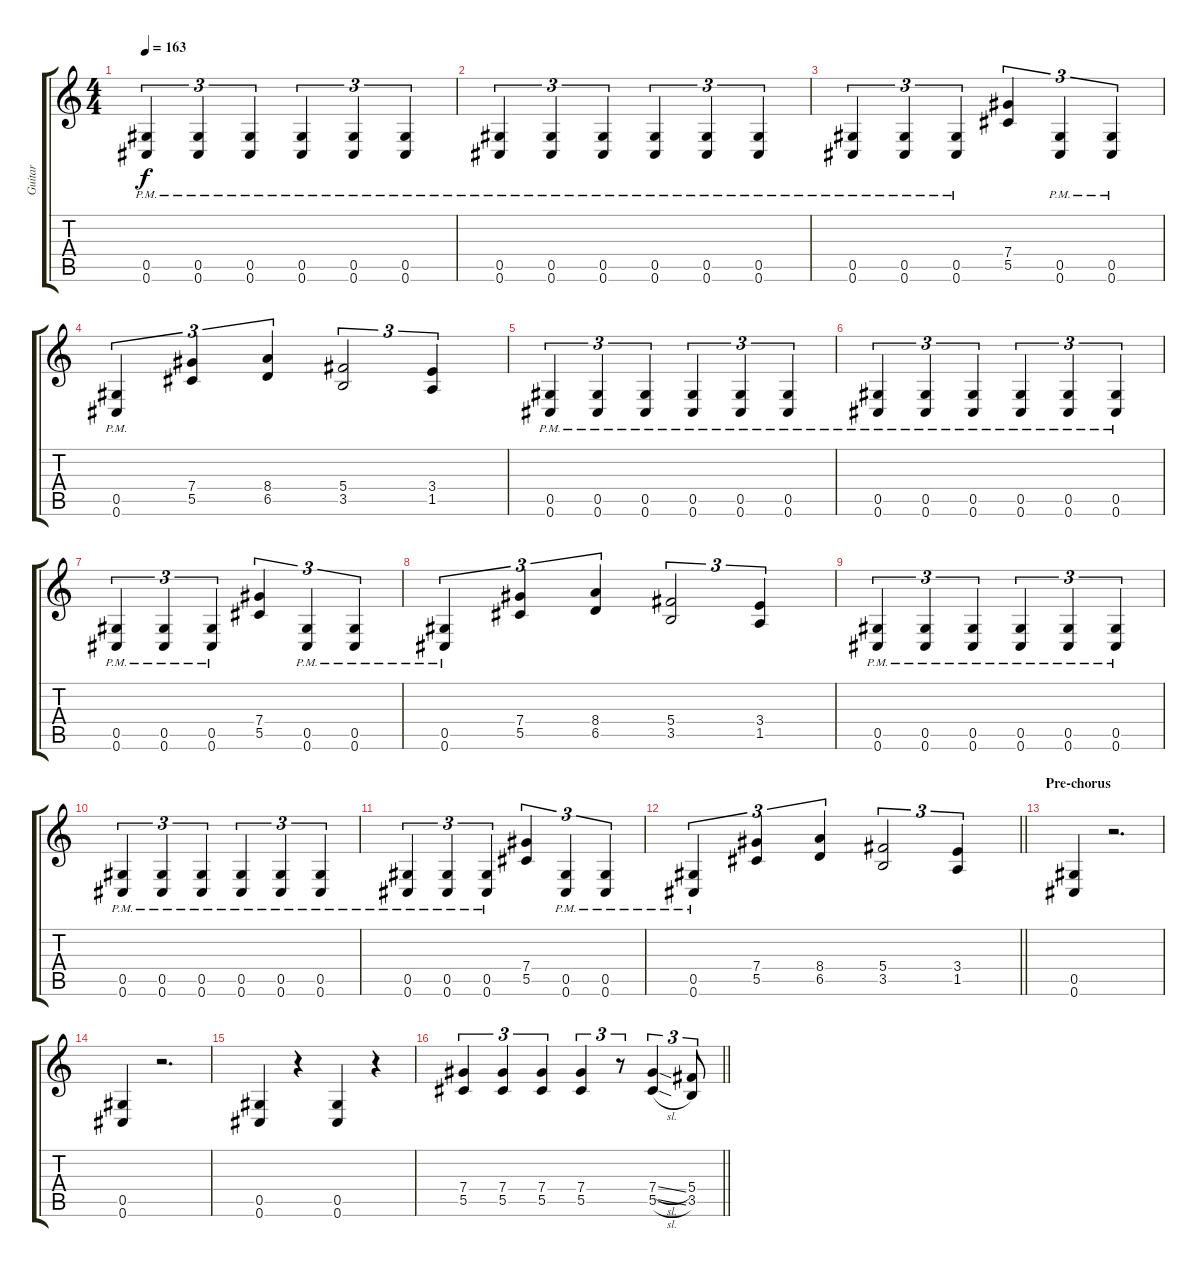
\track ("Guitar" "Guitar") {instrument distortionguitar}
\staff {score tabs}
\tuning (Eb4 Bb3 Gb3 Db3 Ab2 Db2) {hide}
\ts (4 4)
\tempo 163
\clef g2
\ks c
(0.5{pm} 0.6{pm}).4{tu (3 2) dy f} (0.5{pm} 0.6{pm}).4{tu (3 2)} (0.5{pm} 0.6{pm}).4{tu (3 2)} (0.5{pm} 0.6{pm}).4{tu (3 2)} (0.5{pm} 0.6{pm}).4{tu (3 2)} (0.5{pm} 0.6{pm}).4{tu (3 2)} |
(0.5{pm} 0.6{pm}).4{tu (3 2)} (0.5{pm} 0.6{pm}).4{tu (3 2)} (0.5{pm} 0.6{pm}).4{tu (3 2)} (0.5{pm} 0.6{pm}).4{tu (3 2)} (0.5{pm} 0.6{pm}).4{tu (3 2)} (0.5{pm} 0.6{pm}).4{tu (3 2)} |
(0.5{pm} 0.6{pm}).4{tu (3 2)} (0.5{pm} 0.6{pm}).4{tu (3 2)} (0.5{pm} 0.6{pm}).4{tu (3 2)} (7.4 5.5).4{tu (3 2)} (0.5{pm} 0.6{pm}).4{tu (3 2)} (0.5{pm} 0.6{pm}).4{tu (3 2)} |
(0.5{pm} 0.6{pm}).4{tu (3 2)} (7.4 5.5).4{tu (3 2)} (8.4 6.5).4{tu (3 2)} (5.4 3.5).2{tu (3 2)} (3.4 1.5).4{tu (3 2)} |
(0.5{pm} 0.6{pm}).4{tu (3 2)} (0.5{pm} 0.6{pm}).4{tu (3 2)} (0.5{pm} 0.6{pm}).4{tu (3 2)} (0.5{pm} 0.6{pm}).4{tu (3 2)} (0.5{pm} 0.6{pm}).4{tu (3 2)} (0.5{pm} 0.6{pm}).4{tu (3 2)} |
(0.5{pm} 0.6{pm}).4{tu (3 2)} (0.5{pm} 0.6{pm}).4{tu (3 2)} (0.5{pm} 0.6{pm}).4{tu (3 2)} (0.5{pm} 0.6{pm}).4{tu (3 2)} (0.5{pm} 0.6{pm}).4{tu (3 2)} (0.5{pm} 0.6{pm}).4{tu (3 2)} |
(0.5{pm} 0.6{pm}).4{tu (3 2)} (0.5{pm} 0.6{pm}).4{tu (3 2)} (0.5{pm} 0.6{pm}).4{tu (3 2)} (7.4 5.5).4{tu (3 2)} (0.5{pm} 0.6{pm}).4{tu (3 2)} (0.5{pm} 0.6{pm}).4{tu (3 2)} |
(0.5{pm} 0.6{pm}).4{tu (3 2)} (7.4 5.5).4{tu (3 2)} (8.4 6.5).4{tu (3 2)} (5.4 3.5).2{tu (3 2)} (3.4 1.5).4{tu (3 2)} |
(0.5{pm} 0.6{pm}).4{tu (3 2)} (0.5{pm} 0.6{pm}).4{tu (3 2)} (0.5{pm} 0.6{pm}).4{tu (3 2)} (0.5{pm} 0.6{pm}).4{tu (3 2)} (0.5{pm} 0.6{pm}).4{tu (3 2)} (0.5{pm} 0.6{pm}).4{tu (3 2)} |
(0.5{pm} 0.6{pm}).4{tu (3 2)} (0.5{pm} 0.6{pm}).4{tu (3 2)} (0.5{pm} 0.6{pm}).4{tu (3 2)} (0.5{pm} 0.6{pm}).4{tu (3 2)} (0.5{pm} 0.6{pm}).4{tu (3 2)} (0.5{pm} 0.6{pm}).4{tu (3 2)} |
(0.5{pm} 0.6{pm}).4{tu (3 2)} (0.5{pm} 0.6{pm}).4{tu (3 2)} (0.5{pm} 0.6{pm}).4{tu (3 2)} (7.4 5.5).4{tu (3 2)} (0.5{pm} 0.6{pm}).4{tu (3 2)} (0.5{pm} 0.6{pm}).4{tu (3 2)} |
\barLineRight lightlight
(0.5{pm} 0.6{pm}).4{tu (3 2)} (7.4 5.5).4{tu (3 2)} (8.4 6.5).4{tu (3 2)} (5.4 3.5).2{tu (3 2)} (3.4 1.5).4{tu (3 2)} |
\section ("" "Pre-chorus")
(0.5 0.6).4 r.2{d} |
(0.5 0.6).4 r.2{d} |
(0.5 0.6).4 r.4 (0.5 0.6).4 r.4 |
\barLineRight lightlight
(7.4 5.5).4{tu (3 2)} (7.4 5.5).4{tu (3 2)} (7.4 5.5).4{tu (3 2)} (7.4 5.5).4{tu (3 2)} r.8{tu (3 2)} (7.4{sl} 5.5{sl}).4{tu (3 2)} (5.4 3.5).8{tu (3 2)}
